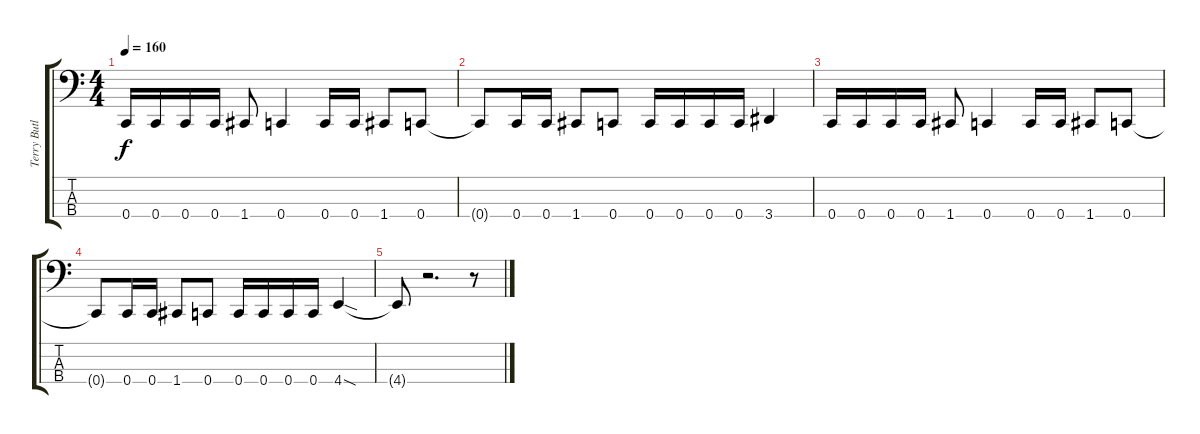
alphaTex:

\track ("Terry Butler (Bass Dropped C)" "Terry Butl") {instrument electricbasspick}
\staff {score tabs}
\tuning (F2 C2 G1 C1) {hide}
\ts (4 4)
\tempo 160
\clef f4
\ks c
0.4.16{dy f} 0.4.16 0.4.16 0.4.16 1.4.8 0.4.4 0.4.16 0.4.16 1.4.8 0.4.8 |
0.4{t}.8 0.4.16 0.4.16 1.4.8 0.4.8 0.4.16 0.4.16 0.4.16 0.4.16 3.4.4 |
0.4.16 0.4.16 0.4.16 0.4.16 1.4.8 0.4.4 0.4.16 0.4.16 1.4.8 0.4.8 |
0.4{t}.8 0.4.16 0.4.16 1.4.8 0.4.8 0.4.16 0.4.16 0.4.16 0.4.16 4.4{sod}.4 |
4.4{t}.8 r.2{d} r.8
